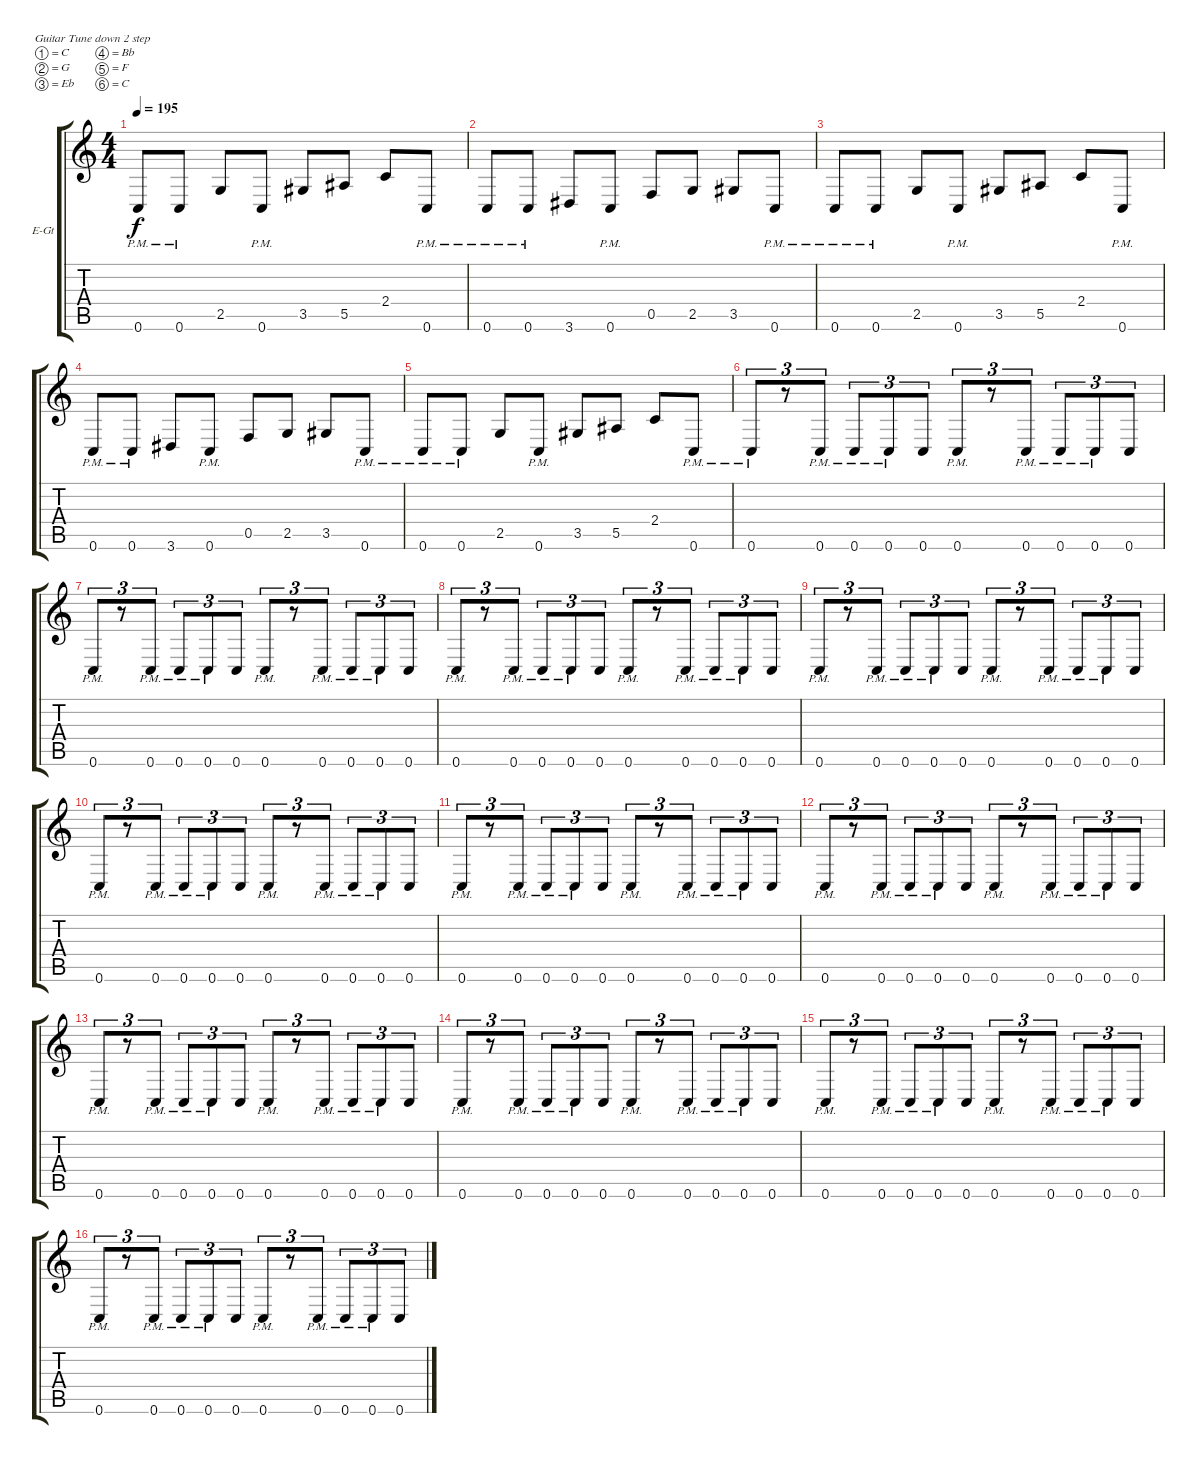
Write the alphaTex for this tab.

\defaultSystemsLayout 4
\bracketExtendMode groupsimilarinstruments
\firstSystemTrackNameOrientation horizontal
\otherSystemsTrackNameOrientation horizontal
\track ("Electric Guitar" "E-Gt") {instrument distortionguitar}
\staff {score tabs}
\tuning (C4 G3 Eb3 Bb2 F2 C2)
\ts (4 4)
\tempo 195
\clef g2
\ks c
0.6{pm}.8{dy f} 0.6{pm}.8 2.5.8 0.6{pm}.8 3.5.8 5.5.8 2.4.8 0.6{pm}.8 |
0.6{pm}.8 0.6{pm}.8 3.6.8 0.6{pm}.8 0.5.8 2.5.8 3.5.8 0.6{pm}.8 |
0.6{pm}.8 0.6{pm}.8 2.5.8 0.6{pm}.8 3.5.8 5.5.8 2.4.8 0.6{pm}.8 |
0.6{pm}.8 0.6{pm}.8 3.6.8 0.6{pm}.8 0.5.8 2.5.8 3.5.8 0.6{pm}.8 |
0.6{pm}.8 0.6{pm}.8 2.5.8 0.6{pm}.8 3.5.8 5.5.8 2.4.8 0.6{pm}.8 |
0.6{pm}.8{tu (3 2)} r.8{tu (3 2)} 0.6{pm}.8{tu (3 2)} 0.6{pm}.8{tu (3 2)} 0.6{pm}.8{tu (3 2)} 0.6.8{tu (3 2)} 0.6{pm}.8{tu (3 2)} r.8{tu (3 2)} 0.6{pm}.8{tu (3 2)} 0.6{pm}.8{tu (3 2)} 0.6{pm}.8{tu (3 2)} 0.6.8{tu (3 2)} |
0.6{pm}.8{tu (3 2)} r.8{tu (3 2)} 0.6{pm}.8{tu (3 2)} 0.6{pm}.8{tu (3 2)} 0.6{pm}.8{tu (3 2)} 0.6.8{tu (3 2)} 0.6{pm}.8{tu (3 2)} r.8{tu (3 2)} 0.6{pm}.8{tu (3 2)} 0.6{pm}.8{tu (3 2)} 0.6{pm}.8{tu (3 2)} 0.6.8{tu (3 2)} |
0.6{pm}.8{tu (3 2)} r.8{tu (3 2)} 0.6{pm}.8{tu (3 2)} 0.6{pm}.8{tu (3 2)} 0.6{pm}.8{tu (3 2)} 0.6.8{tu (3 2)} 0.6{pm}.8{tu (3 2)} r.8{tu (3 2)} 0.6{pm}.8{tu (3 2)} 0.6{pm}.8{tu (3 2)} 0.6{pm}.8{tu (3 2)} 0.6.8{tu (3 2)} |
0.6{pm}.8{tu (3 2)} r.8{tu (3 2)} 0.6{pm}.8{tu (3 2)} 0.6{pm}.8{tu (3 2)} 0.6{pm}.8{tu (3 2)} 0.6.8{tu (3 2)} 0.6{pm}.8{tu (3 2)} r.8{tu (3 2)} 0.6{pm}.8{tu (3 2)} 0.6{pm}.8{tu (3 2)} 0.6{pm}.8{tu (3 2)} 0.6.8{tu (3 2)} |
0.6{pm}.8{tu (3 2)} r.8{tu (3 2)} 0.6{pm}.8{tu (3 2)} 0.6{pm}.8{tu (3 2)} 0.6{pm}.8{tu (3 2)} 0.6.8{tu (3 2)} 0.6{pm}.8{tu (3 2)} r.8{tu (3 2)} 0.6{pm}.8{tu (3 2)} 0.6{pm}.8{tu (3 2)} 0.6{pm}.8{tu (3 2)} 0.6.8{tu (3 2)} |
0.6{pm}.8{tu (3 2)} r.8{tu (3 2)} 0.6{pm}.8{tu (3 2)} 0.6{pm}.8{tu (3 2)} 0.6{pm}.8{tu (3 2)} 0.6.8{tu (3 2)} 0.6{pm}.8{tu (3 2)} r.8{tu (3 2)} 0.6{pm}.8{tu (3 2)} 0.6{pm}.8{tu (3 2)} 0.6{pm}.8{tu (3 2)} 0.6.8{tu (3 2)} |
0.6{pm}.8{tu (3 2)} r.8{tu (3 2)} 0.6{pm}.8{tu (3 2)} 0.6{pm}.8{tu (3 2)} 0.6{pm}.8{tu (3 2)} 0.6.8{tu (3 2)} 0.6{pm}.8{tu (3 2)} r.8{tu (3 2)} 0.6{pm}.8{tu (3 2)} 0.6{pm}.8{tu (3 2)} 0.6{pm}.8{tu (3 2)} 0.6.8{tu (3 2)} |
0.6{pm}.8{tu (3 2)} r.8{tu (3 2)} 0.6{pm}.8{tu (3 2)} 0.6{pm}.8{tu (3 2)} 0.6{pm}.8{tu (3 2)} 0.6.8{tu (3 2)} 0.6{pm}.8{tu (3 2)} r.8{tu (3 2)} 0.6{pm}.8{tu (3 2)} 0.6{pm}.8{tu (3 2)} 0.6{pm}.8{tu (3 2)} 0.6.8{tu (3 2)} |
0.6{pm}.8{tu (3 2)} r.8{tu (3 2)} 0.6{pm}.8{tu (3 2)} 0.6{pm}.8{tu (3 2)} 0.6{pm}.8{tu (3 2)} 0.6.8{tu (3 2)} 0.6{pm}.8{tu (3 2)} r.8{tu (3 2)} 0.6{pm}.8{tu (3 2)} 0.6{pm}.8{tu (3 2)} 0.6{pm}.8{tu (3 2)} 0.6.8{tu (3 2)} |
0.6{pm}.8{tu (3 2)} r.8{tu (3 2)} 0.6{pm}.8{tu (3 2)} 0.6{pm}.8{tu (3 2)} 0.6{pm}.8{tu (3 2)} 0.6.8{tu (3 2)} 0.6{pm}.8{tu (3 2)} r.8{tu (3 2)} 0.6{pm}.8{tu (3 2)} 0.6{pm}.8{tu (3 2)} 0.6{pm}.8{tu (3 2)} 0.6.8{tu (3 2)} |
0.6{pm}.8{tu (3 2)} r.8{tu (3 2)} 0.6{pm}.8{tu (3 2)} 0.6{pm}.8{tu (3 2)} 0.6{pm}.8{tu (3 2)} 0.6.8{tu (3 2)} 0.6{pm}.8{tu (3 2)} r.8{tu (3 2)} 0.6{pm}.8{tu (3 2)} 0.6{pm}.8{tu (3 2)} 0.6{pm}.8{tu (3 2)} 0.6.8{tu (3 2)}
